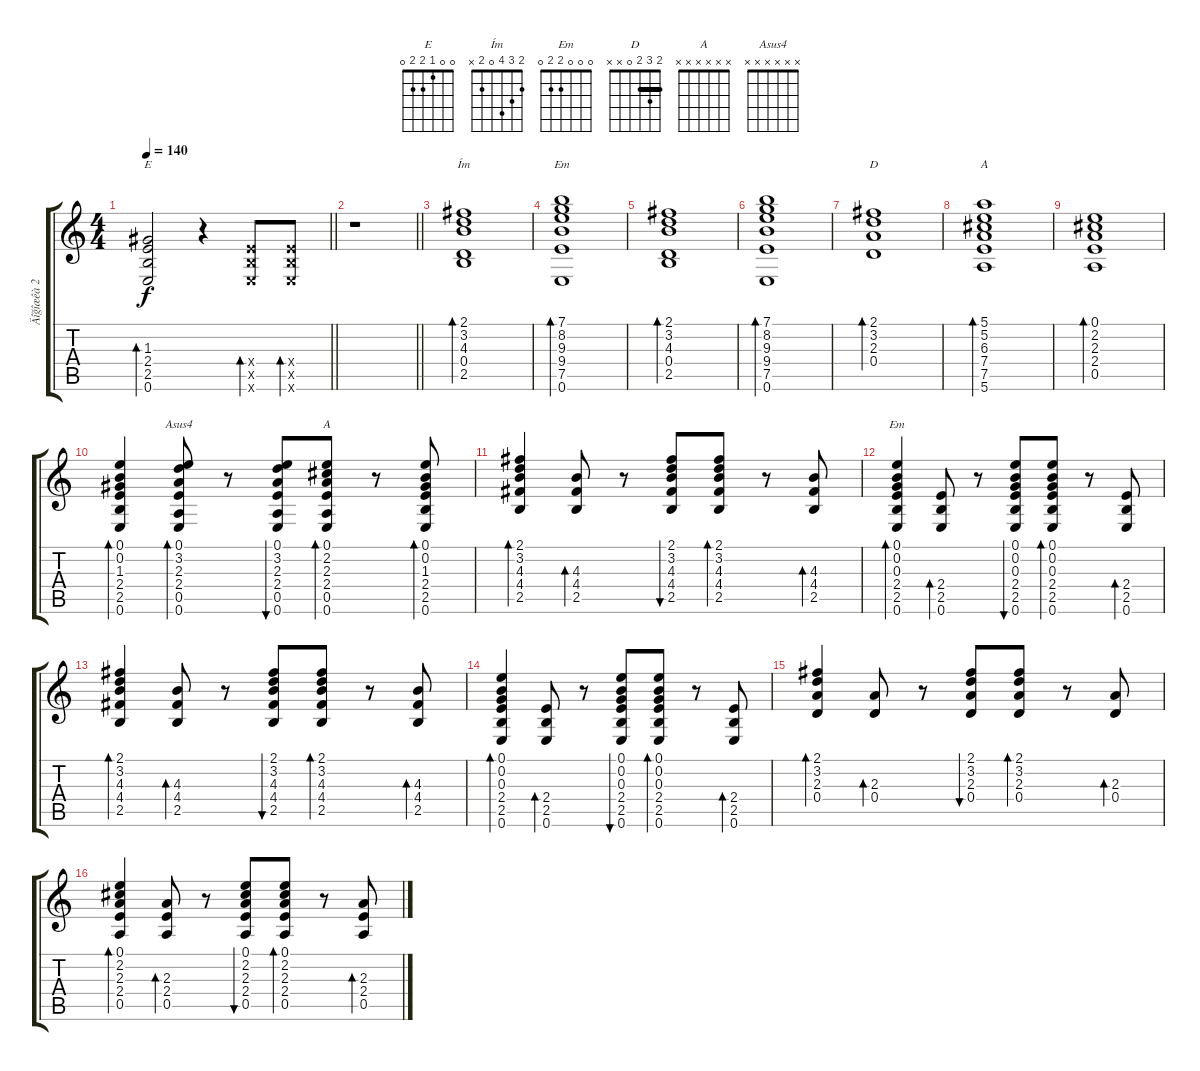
\track ("Äîğîæêà 2" "Äîğîæêà 2") {instrument acousticguitarsteel}
\staff {score tabs}
\tuning (E4 B3 G3 D3 A2 E2) {hide}
\chord ("E" 0 0 1 2 2 0)
\chord ("Ím" 2 3 4 0 2 x)
\chord ("Em" 7 8 9 9 7 0) {firstfret 7 barre 7}
\chord ("D" 2 3 2 0 x x) {barre 2}
\chord ("A" 0 2 2 2 0 x)
\chord ("Asus4" x x x x x x)
\chord ("A" x x x x x x)
\chord ("Em" 0 0 0 2 2 0)
\ts (4 4)
\tempo 140
\clef g2
\barLineRight lightlight
\ks c
(1.3 2.4 2.5 0.6).2{bd 60 ch "E" dy f} r.4 (2.4{x} 2.5{x} 0.6{x}).8{bd 60} (2.4{x} 2.5{x} 0.6{x}).8{bd 60} |
\barLineRight lightlight
r.1 |
(2.1 3.2 4.3 0.4 2.5).1{bd 120 ch "Ím"} |
(7.1 8.2 9.3 9.4 7.5 0.6).1{bd 30 ch "Em"} |
(2.1 3.2 4.3 0.4 2.5).1{bd 120} |
(7.1 8.2 9.3 9.4 7.5 0.6).1{bd 30} |
(2.1 3.2 2.3 0.4).1{bd 120 ch "D"} |
(5.1 5.2 6.3 7.4 7.5 5.6).1{bd 120 ch "A"} |
(0.1 2.2 2.3 2.4 0.5).1{bd 120} |
(0.1 0.2 1.3 2.4 2.5 0.6).4{bd 30} (0.1 3.2 2.3 2.4 0.5 0.6).8{bd 30 ch "Asus4"} r.8 (0.1 3.2 2.3 2.4 0.5 0.6).8{bu 30} (0.1 2.2 2.3 2.4 0.5 0.6).8{bd 30 ch "A"} r.8 (0.1 0.2 1.3 2.4 2.5 0.6).8{bd 30} |
(2.1 3.2 4.3 4.4 2.5).4{bd 30} (4.3 4.4 2.5).8{bd 30} r.8 (2.1 3.2 4.3 4.4 2.5).8{bu 30} (2.1 3.2 4.3 4.4 2.5).8{bd 30} r.8 (4.3 4.4 2.5).8{bd 30} |
(0.1 0.2 0.3 2.4 2.5 0.6).4{bd 30 ch "Em"} (2.4 2.5 0.6).8{bd 30} r.8 (0.1 0.2 0.3 2.4 2.5 0.6).8{bu 30} (0.1 0.2 0.3 2.4 2.5 0.6).8{bd 30} r.8 (2.4 2.5 0.6).8{bd 30} |
(2.1 3.2 4.3 4.4 2.5).4{bd 30} (4.3 4.4 2.5).8{bd 30} r.8 (2.1 3.2 4.3 4.4 2.5).8{bu 30} (2.1 3.2 4.3 4.4 2.5).8{bd 30} r.8 (4.3 4.4 2.5).8{bd 30} |
(0.1 0.2 0.3 2.4 2.5 0.6).4{bd 30} (2.4 2.5 0.6).8{bd 30} r.8 (0.1 0.2 0.3 2.4 2.5 0.6).8{bu 30} (0.1 0.2 0.3 2.4 2.5 0.6).8{bd 30} r.8 (2.4 2.5 0.6).8{bd 30} |
(2.1 3.2 2.3 0.4).4{bd 30} (2.3 0.4).8{bd 30} r.8 (2.1 3.2 2.3 0.4).8{bu 30} (2.1 3.2 2.3 0.4).8{bd 30} r.8 (2.3 0.4).8{bd 30} |
(0.1 2.2 2.3 2.4 0.5).4{bd 30} (2.3 2.4 0.5).8{bd 30} r.8 (0.1 2.2 2.3 2.4 0.5).8{bu 30} (0.1 2.2 2.3 2.4 0.5).8{bd 30} r.8 (2.3 2.4 0.5).8{bd 30}
